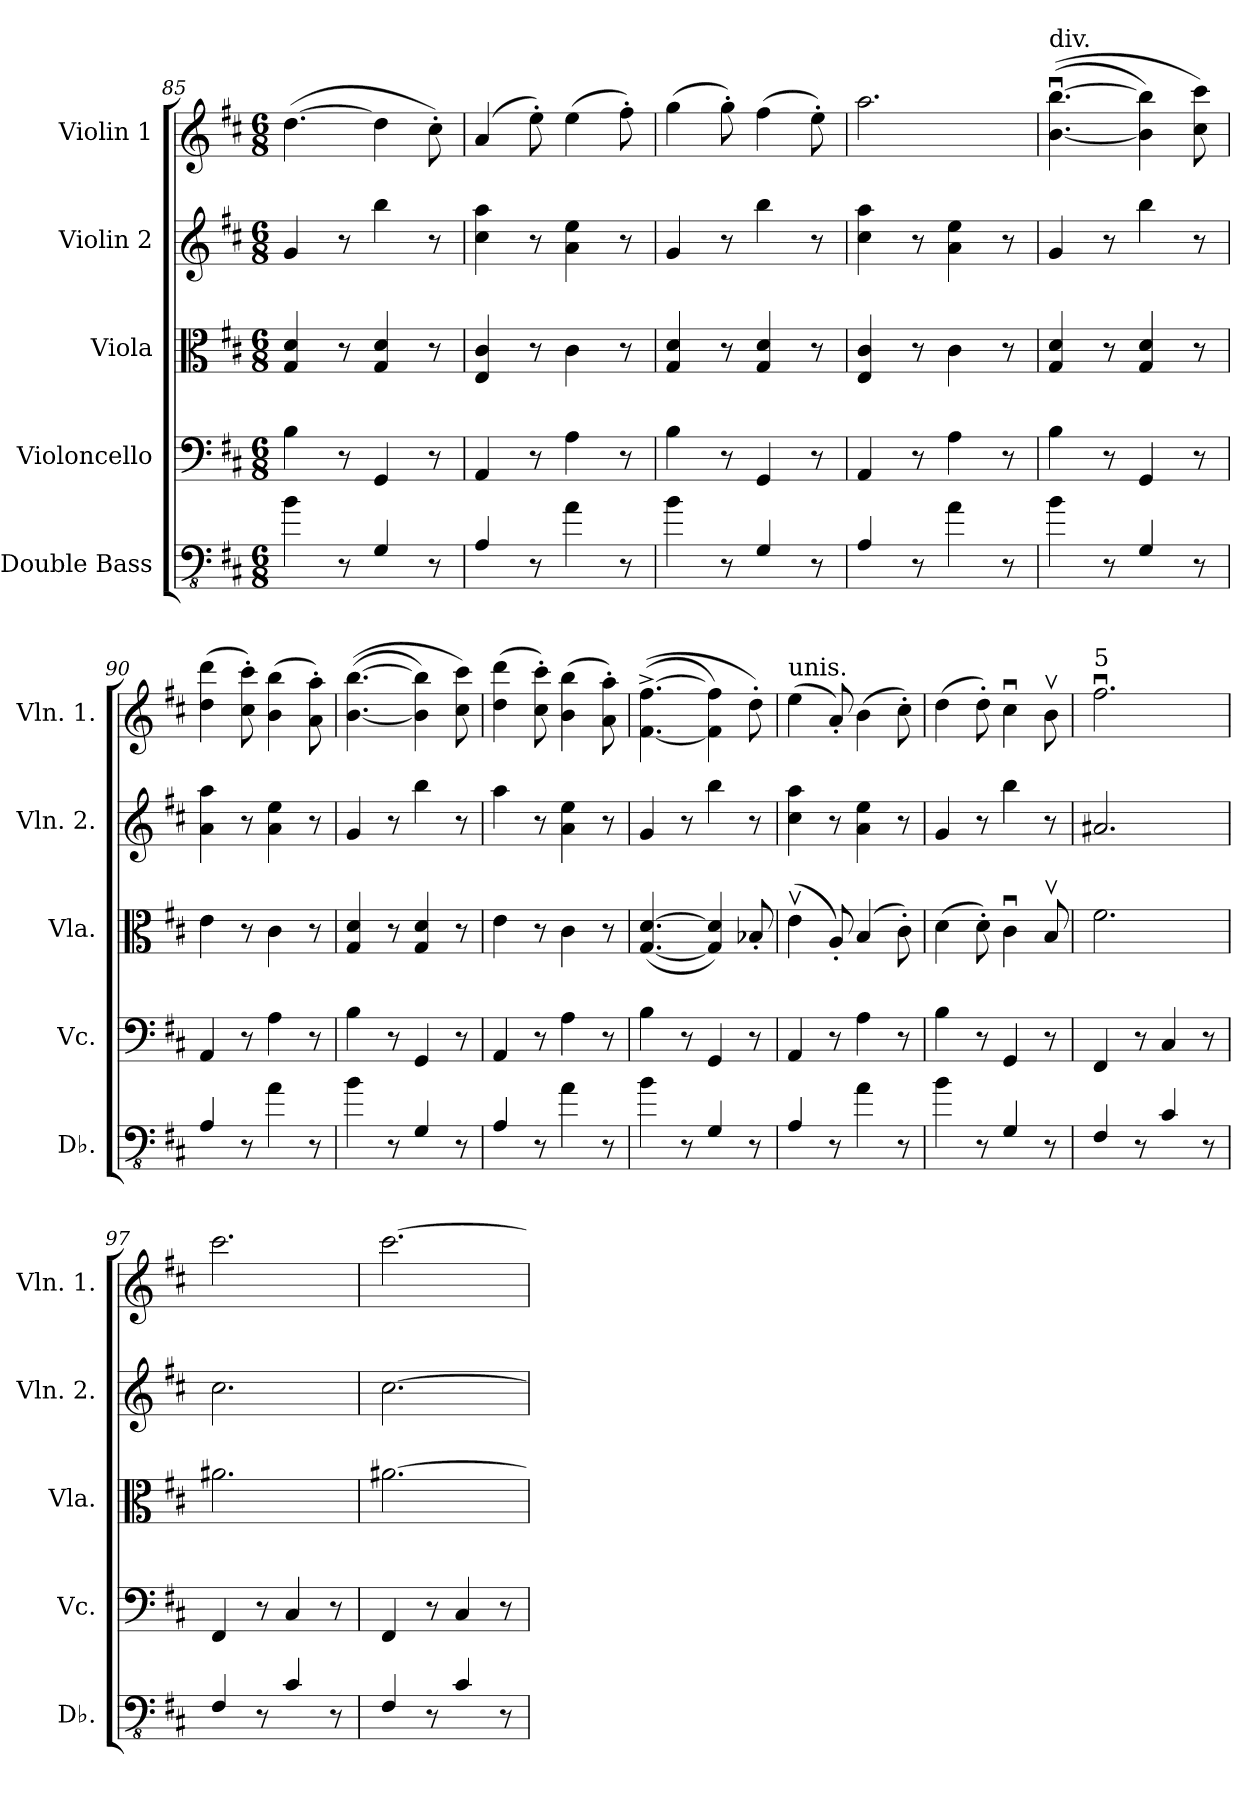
**kern	**kern	**kern	**kern	**kern
*part5	*part4	*part3	*part2	*part1
*staff5	*staff4	*staff3	*staff2	*staff1
*I"Double Bass	*I"Violoncello	*I"Viola	*I"Violin 2	*I"Violin 1
*I'Db.	*I'Vc.	*I'Vla.	*I'Vln. 2.	*I'Vln. 1.
*clefFv4	*clefF4	*clefC3	*clefG2	*clefG2
*ITrd7c12	*	*	*	*
*k[f#c#]	*k[f#c#]	*k[f#c#]	*k[f#c#]	*k[f#c#]
*M6/8	*M6/8	*M6/8	*M6/8	*M6/8
=85	=85	=85	=85	=85
4BB\	4B\	4G/ 4d/	4g/	([4.dd\
8r	8r	8r	8r	.
4GGG/	4GG/	4G/ 4d/	4bb\	4dd\]
8r	8r	8r	8r	8cc#'\)
!!LO:LB:g=z
=86	=86	=86	=86	=86
4AAA/	4AA/	4E/ 4c#/	4cc#\ 4aa\	(4a/
8r	8r	8r	8r	8ee'\)
4AA\	4A\	4c#\	4a\ 4ee\	(4ee\
8r	8r	8r	8r	8ff#'\)
=87	=87	=87	=87	=87
4BB\	4B\	4G/ 4d/	4g/	(4gg\
8r	8r	8r	8r	8gg'\)
4GGG/	4GG/	4G/ 4d/	4bb\	(4ff#\
8r	8r	8r	8r	8ee'\)
=88	=88	=88	=88	=88
4AAA/	4AA/	4E/ 4c#/	4cc#\ 4aa\	2.aa\
8r	8r	8r	8r	.
4AA\	4A\	4c#\	4a\ 4ee\	.
8r	8r	8r	8r	.
=89	=89	=89	=89	=89
!	!	!	!	!LO:TX:a:t=div.
4BB\	4B\	4G/ 4d/	4g/	(([4.b\u [4.bb\u
8r	8r	8r	8r	.
4GGG/	4GG/	4G/ 4d/	4bb\	4b\] 4bb\])
8r	8r	8r	8r	8cc#\ 8ccc#\)
=90	=90	=90	=90	=90
4AAA/	4AA/	4e\	4a\ 4aa\	(4dd\ 4ddd\
8r	8r	8r	8r	8cc#\' 8ccc#\')
4AA\	4A\	4c#\	4a\ 4ee\	(4b\ 4bb\
8r	8r	8r	8r	8a\' 8aa\')
=91	=91	=91	=91	=91
4BB\	4B\	4G/ 4d/	4g/	(([4.b\ [4.bb\
8r	8r	8r	8r	.
4GGG/	4GG/	4G/ 4d/	4bb\	4b\] 4bb\])
8r	8r	8r	8r	8cc#\ 8ccc#\)
=92	=92	=92	=92	=92
4AAA/	4AA/	4e\	4aa\	(4dd\ 4ddd\
8r	8r	8r	8r	8cc#\' 8ccc#\')
4AA\	4A\	4c#\	4a\ 4ee\	(4b\ 4bb\
8r	8r	8r	8r	8a\' 8aa\')
=93	=93	=93	=93	=93
4BB\	4B\	([4.G/ [4.d/	4g/	(([4.f#\^ [4.ff#\^
8r	8r	.	8r	.
4GGG/	4GG/	4G/] 4d/])	4bb\	4f#\] 4ff#\])
8r	8r	8B-X'/	8r	8dd'\)
=94	=94	=94	=94	=94
!	!	!	!	!LO:TX:a:t=unis.
4AAA/	4AA/	(4ev\	4cc#\ 4aa\	(4ee\
8r	8r	8A'/)	8r	8a'/)
4AA\	4A\	(4B/	4a\ 4ee\	(4b\
8r	8r	8c#'\)	8r	8cc#'\)
!!LO:PB:g=z
=95	=95	=95	=95	=95
4BB\	4B\	(4d\	4g/	(4dd\
8r	8r	8d'\)	8r	8dd'\)
4GGG/	4GG/	4c#u\	4bb\	4cc#u\
8r	8r	8Bv/	8r	8bv\
=96	=96	=96	=96	=96
!	!	!	!	!LO:TX:a:t=5
4FFF#/	4FF#/	2.f#\	2.a#X/	2.ff#u\
8r	8r	.	.	.
4CC#/	4C#/	.	.	.
8r	8r	.	.	.
=97	=97	=97	=97	=97
4FFF#/	4FF#/	2.a#X\	2.cc#\	2.ccc#\
8r	8r	.	.	.
4CC#/	4C#/	.	.	.
8r	8r	.	.	.
=98	=98	=98	=98	=98
4FFF#/	4FF#/	[2.a#X\	[2.cc#\	[2.ccc#\
8r	8r	.	.	.
4CC#/	4C#/	.	.	.
8r	8r	.	.	.
=	=	=	=	=
*-	*-	*-	*-	*-
